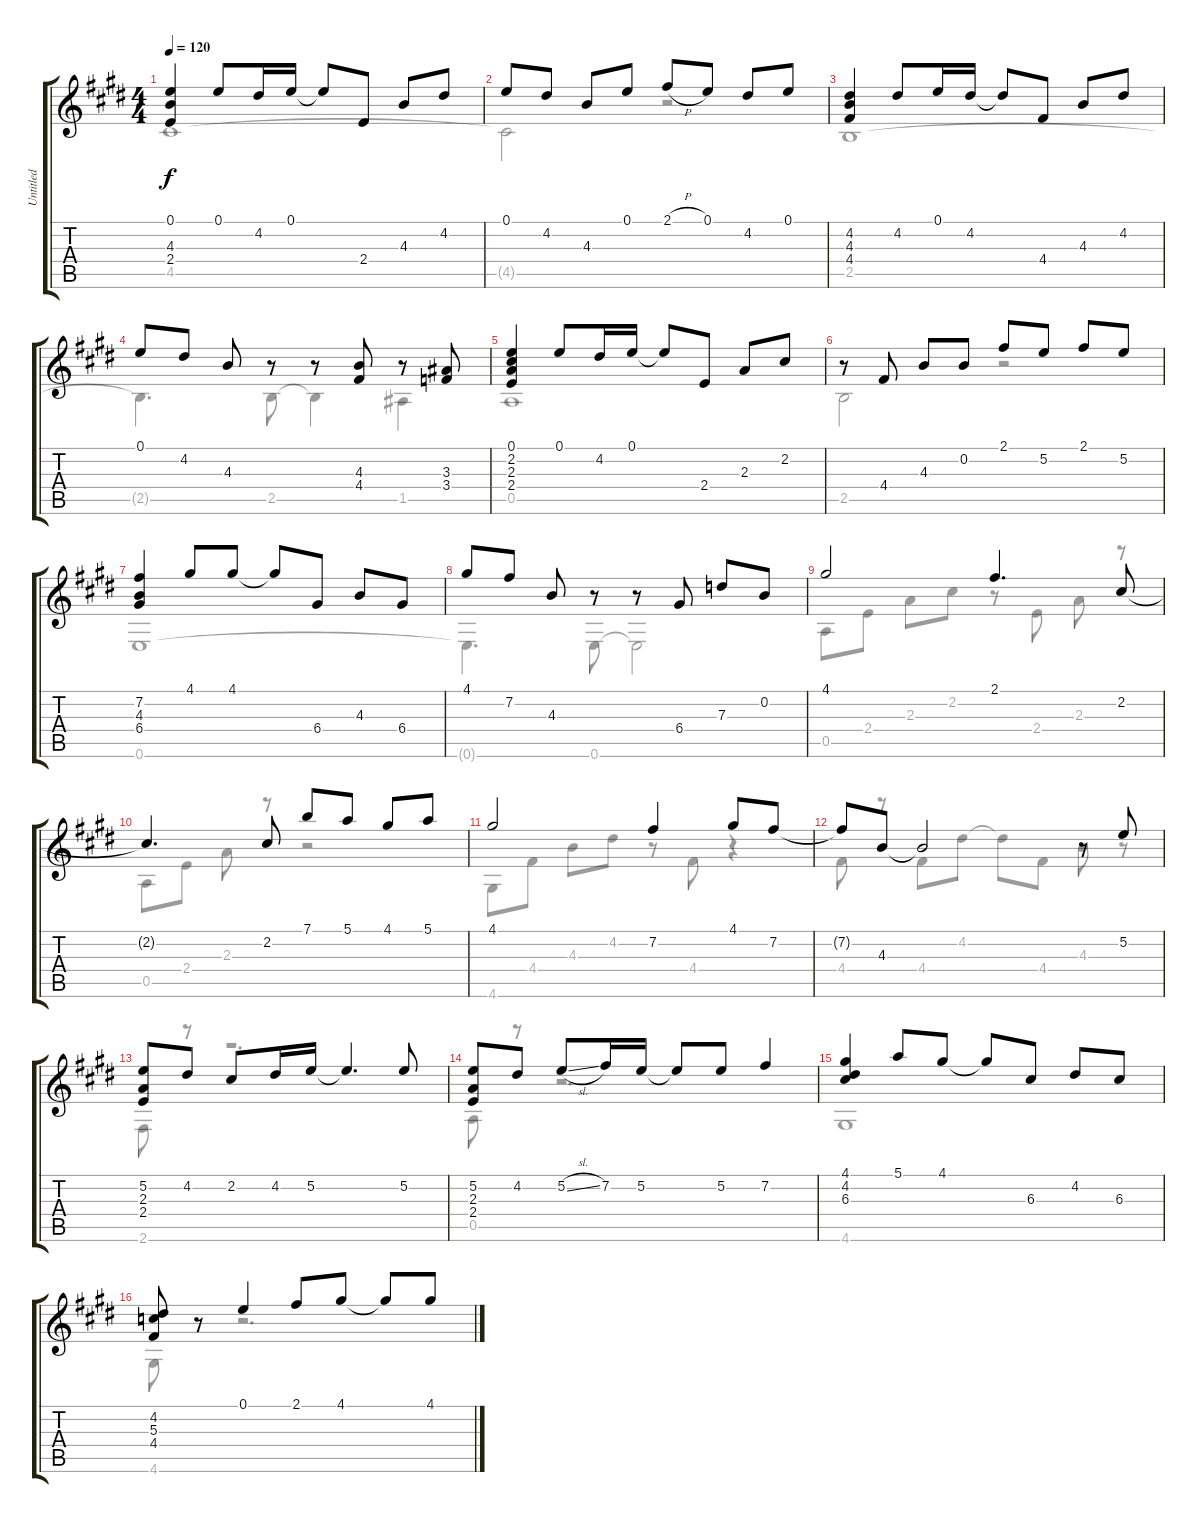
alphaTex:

\track ("Untitled" "Untitled") {instrument acousticguitarnylon}
\staff {score tabs}
\tuning (E4 B3 G3 D3 A2 E2) {hide}
\voice
\ts (4 4)
\tempo 120
\clef g2
\ks e
(0.1 4.3 2.4).4{dy f} 0.1.8 4.2.16 0.1.16 0.1{t}.8 2.4.8 4.3.8 4.2.8 |
0.1.8 4.2.8 4.3.8 0.1.8 2.1{h}.8 0.1.8 4.2.8 0.1.8 |
(4.2 4.3 4.4).4 4.2.8 0.1.16 4.2.16 4.2{t}.8 4.4.8 4.3.8 4.2.8 |
0.1.8 4.2.8 4.3.8 r.8 r.8 (4.3 4.4).8 r.8 (3.3 3.4).8 |
(0.1 2.2 2.3 2.4).4 0.1.8 4.2.16 0.1.16 0.1{t}.8 2.4.8 2.3.8 2.2.8 |
r.8 4.4.8 4.3.8 0.2.8 2.1.8 5.2.8 2.1.8 5.2.8 |
(7.2 4.3 6.4).4 4.1.8 4.1.8 4.1{t}.8 6.4.8 4.3.8 6.4.8 |
4.1.8 7.2.8 4.3.8 r.8 r.8 6.4.8 7.3.8 0.2.8 |
4.1.2 2.1.4{d} 2.2.8 |
2.2{t}.4{d} 2.2.8 7.1.8 5.1.8 4.1.8 5.1.8 |
4.1.2 7.2.4 4.1.8 7.2.8 |
7.2{t}.8 4.3.8 4.3{t}.2 r.8 5.2.8 |
(5.2 2.3 2.4).8 4.2.8 2.2.8 4.2.16 5.2.16 5.2{t}.4{d} 5.2.8 |
(5.2 2.3 2.4).8 4.2.8 5.2{sl}.8 7.2.16 5.2.16 5.2{t}.8 5.2.8 7.2.4 |
(4.1 4.2 6.3).4 5.1.8 4.1.8 4.1{t}.8 6.3.8 4.2.8 6.3.8 |
(4.2 5.3 4.4).8 r.8 0.1.4 2.1.8 4.1.8 4.1{t}.8 4.1.8
\voice
\clef g2
\ottava regular
\simile none
\ks e
4.5.1{dy f} |
4.5{t}.2 r.2 |
2.5.1 |
2.5{t}.4{d} 2.5.8 2.5{t}.4 1.5.4 |
0.5.1 |
2.5.2 r.2 |
0.6.1 |
0.6{t}.4{d} 0.6.8 0.6{t}.2 |
0.5.8 2.4.8 2.3.8 2.2.8 r.8 2.4.8 2.3.8 r.8 |
0.5.8 2.4.8 2.3.8 r.8 r.2 |
4.6.8 4.4.8 4.3.8 4.2.8 r.8 4.4.8 r.4 |
4.4.8 r.8 4.4.8 4.2.8 4.2{t}.8 4.4.8 4.3.8 r.8 |
2.6.8 r.8 r.2{d} |
0.5.8 r.8 r.2{d} |
4.6.1 |
4.6.8 r.8 r.2{d}
